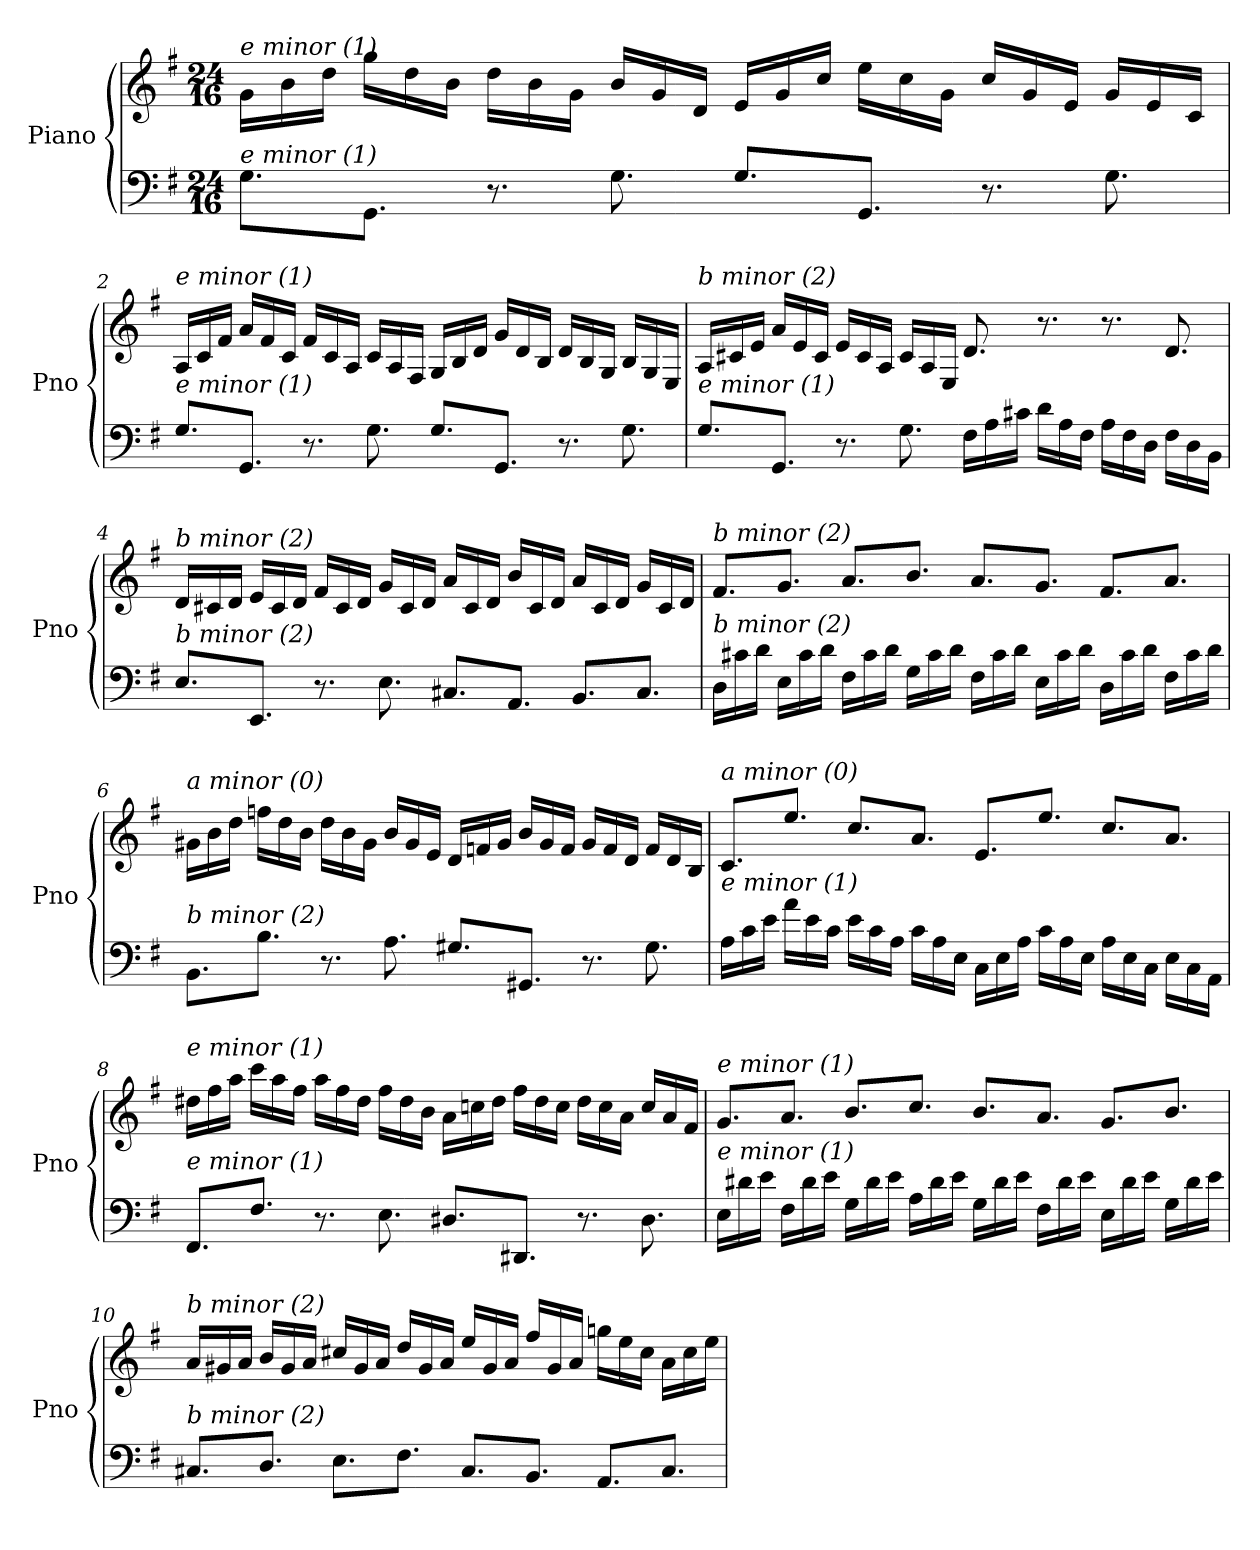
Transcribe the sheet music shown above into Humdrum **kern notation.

**kern	**kern
*part1	*part1
*staff2	*staff1
*I"Piano	*
*I'Pno	*
*clefF4	*clefG2
*k[f#]	*k[f#]
*G:	*G:
*M24/16	*M24/16
=1	=1
!	!LO:TX:i:t=e minor (1)
!LO:TX:i:t=e minor (1)	!
8.G\L	16g\LL
.	16b\
.	16dd\JJ
8.GG\J	16gg\LL
.	16dd\
.	16b\JJ
8.r	16dd\LL
.	16b\
.	16g\JJ
8.G\	16b/LL
.	16g/
.	16d/JJ
8.G/L	16e/LL
.	16g/
.	16cc/JJ
8.GG/J	16ee\LL
.	16cc\
.	16g\JJ
8.r	16cc/LL
.	16g/
.	16e/JJ
8.G\	16g/LL
.	16e/
.	16c/JJ
!!LO:LB:g=z
=2	=2
!	!LO:TX:i:t=e minor (1)
!LO:TX:i:t=e minor (1)	!
8.G/L	16A/LL
.	16c/
.	16f#/JJ
8.GG/J	16a/LL
.	16f#/
.	16c/JJ
8.r	16f#/LL
.	16c/
.	16A/JJ
8.G\	16c/LL
.	16A/
.	16F#/JJ
8.G/L	16G/LL
.	16B/
.	16d/JJ
8.GG/J	16g/LL
.	16d/
.	16B/JJ
8.r	16d/LL
.	16B/
.	16G/JJ
8.G\	16B/LL
.	16G/
.	16E/JJ
!!LO:LB:g=z
=3	=3
!	!LO:TX:i:t=b minor (2)
!LO:TX:i:t=e minor (1)	!
8.G/L	16A/LL
.	16c#X/
.	16e/JJ
8.GG/J	16a/LL
.	16e/
.	16c#/JJ
8.r	16e/LL
.	16c#/
.	16A/JJ
8.G\	16c#/LL
.	16A/
.	16E/JJ
16F#\LL	8.d/
16A\	.
16c#X\JJ	.
16d\LL	8.r
16A\	.
16F#\JJ	.
16A\LL	8.r
16F#\	.
16D\JJ	.
16F#\LL	8.d/
16D\	.
16BB\JJ	.
!!LO:LB:g=z
=4	=4
!	!LO:TX:i:t=b minor (2)
!LO:TX:i:t=b minor (2)	!
8.E/L	16d/LL
.	16c#X/
.	16d/JJ
8.EE/J	16e/LL
.	16c#/
.	16d/JJ
8.r	16f#/LL
.	16c#/
.	16d/JJ
8.E\	16g/LL
.	16c#/
.	16d/JJ
8.C#X/L	16a/LL
.	16c#/
.	16d/JJ
8.AA/J	16b/LL
.	16c#/
.	16d/JJ
8.BB/L	16a/LL
.	16c#/
.	16d/JJ
8.C#/J	16g/LL
.	16c#/
.	16d/JJ
!!LO:LB:g=z
=5	=5
!	!LO:TX:i:t=b minor (2)
!LO:TX:i:t=b minor (2)	!
16D\LL	8.f#/L
16c#X\	.
16d\JJ	.
16E\LL	8.g/J
16c#\	.
16d\JJ	.
16F#\LL	8.a/L
16c#\	.
16d\JJ	.
16G\LL	8.b/J
16c#\	.
16d\JJ	.
16F#\LL	8.a/L
16c#\	.
16d\JJ	.
16E\LL	8.g/J
16c#\	.
16d\JJ	.
16D\LL	8.f#/L
16c#\	.
16d\JJ	.
16F#\LL	8.a/J
16c#\	.
16d\JJ	.
!!LO:PB:g=z
=6	=6
!	!LO:TX:i:t=a minor (0)
!LO:TX:i:t=b minor (2)	!
8.BB\L	16g#X\LL
.	16b\
.	16dd\JJ
8.B\J	16ffn\LL
.	16dd\
.	16b\JJ
8.r	16dd\LL
.	16b\
.	16g#\JJ
8.A\	16b/LL
.	16g#/
.	16e/JJ
8.G#X/L	16d/LL
.	16fn/
.	16g#/JJ
8.GG#X/J	16b/LL
.	16g#/
.	16f/JJ
8.r	16g#/LL
.	16f/
.	16d/JJ
8.G#\	16f/LL
.	16d/
.	16B/JJ
!!LO:LB:g=z
=7	=7
!	!LO:TX:i:t=a minor (0)
!LO:TX:i:t=e minor (1)	!
16A\LL	8.c/L
16c\	.
16e\JJ	.
16a\LL	8.ee/J
16e\	.
16c\JJ	.
16e\LL	8.cc/L
16c\	.
16A\JJ	.
16c\LL	8.a/J
16A\	.
16E\JJ	.
16C\LL	8.e/L
16E\	.
16A\JJ	.
16c\LL	8.ee/J
16A\	.
16E\JJ	.
16A\LL	8.cc/L
16E\	.
16C\JJ	.
16E\LL	8.a/J
16C\	.
16AA\JJ	.
!!LO:LB:g=z
=8	=8
!	!LO:TX:i:t=e minor (1)
!LO:TX:i:t=e minor (1)	!
8.FF#/L	16dd#X\LL
.	16ff#\
.	16aa\JJ
8.F#/J	16ccc\LL
.	16aa\
.	16ff#\JJ
8.r	16aa\LL
.	16ff#\
.	16dd#\JJ
8.E\	16ff#\LL
.	16dd#\
.	16b\JJ
8.D#X/L	16a\LL
.	16ccn\
.	16dd#\JJ
8.DD#X/J	16ff#\LL
.	16dd#\
.	16cc\JJ
8.r	16dd#\LL
.	16cc\
.	16a\JJ
8.D#\	16cc/LL
.	16a/
.	16f#/JJ
!!LO:LB:g=z
=9	=9
!	!LO:TX:i:t=e minor (1)
!LO:TX:i:t=e minor (1)	!
16E\LL	8.g/L
16d#X\	.
16e\JJ	.
16F#\LL	8.a/J
16d#\	.
16e\JJ	.
16G\LL	8.b/L
16d#\	.
16e\JJ	.
16A\LL	8.cc/J
16d#\	.
16e\JJ	.
16G\LL	8.b/L
16d#\	.
16e\JJ	.
16F#\LL	8.a/J
16d#\	.
16e\JJ	.
16E\LL	8.g/L
16d#\	.
16e\JJ	.
16G\LL	8.b/J
16d#\	.
16e\JJ	.
!!LO:LB:g=z
=10	=10
!	!LO:TX:i:t=b minor (2)
!LO:TX:i:t=b minor (2)	!
8.C#X/L	16a/LL
.	16g#X/
.	16a/JJ
8.D/J	16b/LL
.	16g#/
.	16a/JJ
8.E\L	16cc#X/LL
.	16g#/
.	16a/JJ
8.F#\J	16dd/LL
.	16g#/
.	16a/JJ
8.C#/L	16ee/LL
.	16g#/
.	16a/JJ
8.BB/J	16ff#/LL
.	16g#/
.	16a/JJ
8.AA/L	16ggn\LL
.	16ee\
.	16cc#\JJ
8.C#/J	16a\LL
.	16cc#\
.	16ee\JJ
=	=
*-	*-
